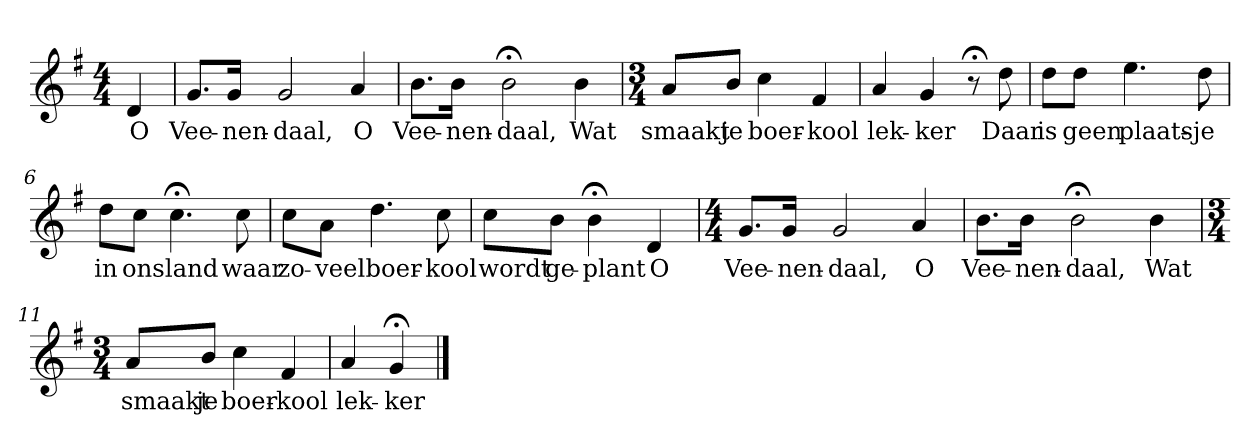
**kern	**text
*part1	*part1
*staff1	*staff1
*k[f#]	*
*G:	*
*M4/4	*
*MM120	*
=	=
4d	O
=1	=1
8.gL	Vee-
16gJk	-nen-
2g	-daal,
4a	O
=2	=2
8.bL	Vee-
16bJk	-nen-
2b;<	-daal,
4b	Wat
=3	=3
*M3/4	*
8aL	smaakt
8bJ	je
4cc	boer-
4f#	-kool
=4	=4
4a	lek-
4g	-ker
8r;<	.
8dd	Daar
=5	=5
8ddL	is
8ddJ	geen
4.ee	plaats-
8dd	-je
=6	=6
8ddL	in
8ccJ	ons
4.cc;<	land
8cc	waar
=7	=7
8ccL	zo-
8aJ	-veel
4.dd	boer-
8cc	-kool
=8	=8
8ccL	wordt
8bJ	ge-
4b;<	-plant
4d	O
=9	=9
*M4/4	*
8.gL	Vee-
16gJk	-nen-
2g	-daal,
4a	O
=10	=10
8.bL	Vee-
16bJk	-nen-
2b;<	-daal,
4b	Wat
=11	=11
*M3/4	*
8aL	smaakt
8bJ	je
4cc	boer-
4f#	-kool
=12	=12
4a	lek-
4g;<	-ker
==	==
*-	*-
